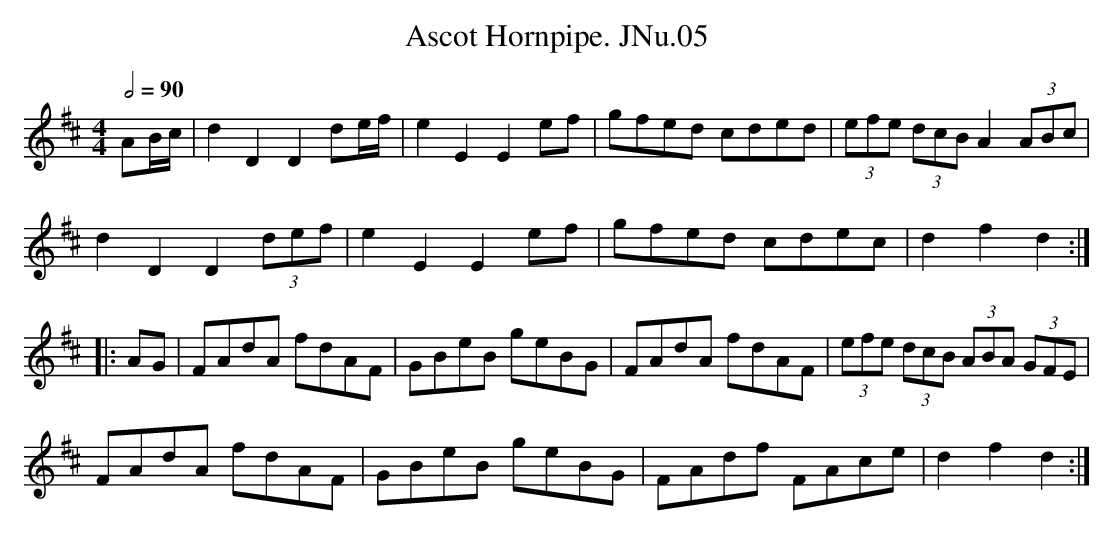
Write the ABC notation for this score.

X:1
T:Ascot Hornpipe. JNu.05
M:4/4
L:1/8
Q:1/2=90
K:D
AB/c/|d2 D2 D2 de/f/|e2 E2 E2 ef|gfed cded|(3efe (3dcB A2 (3ABc|
d2 D2 D2 (3def|e2 E2 E2 ef|gfed cdec|d2 f2 d2 :|
|:AG|FAdA fdAF|GBeB geBG|FAdA fdAF|(3efe (3dcB (3ABA (3GFE|
FAdA fdAF|GBeB geBG|FAdf FAce|d2 f2 d2:|
